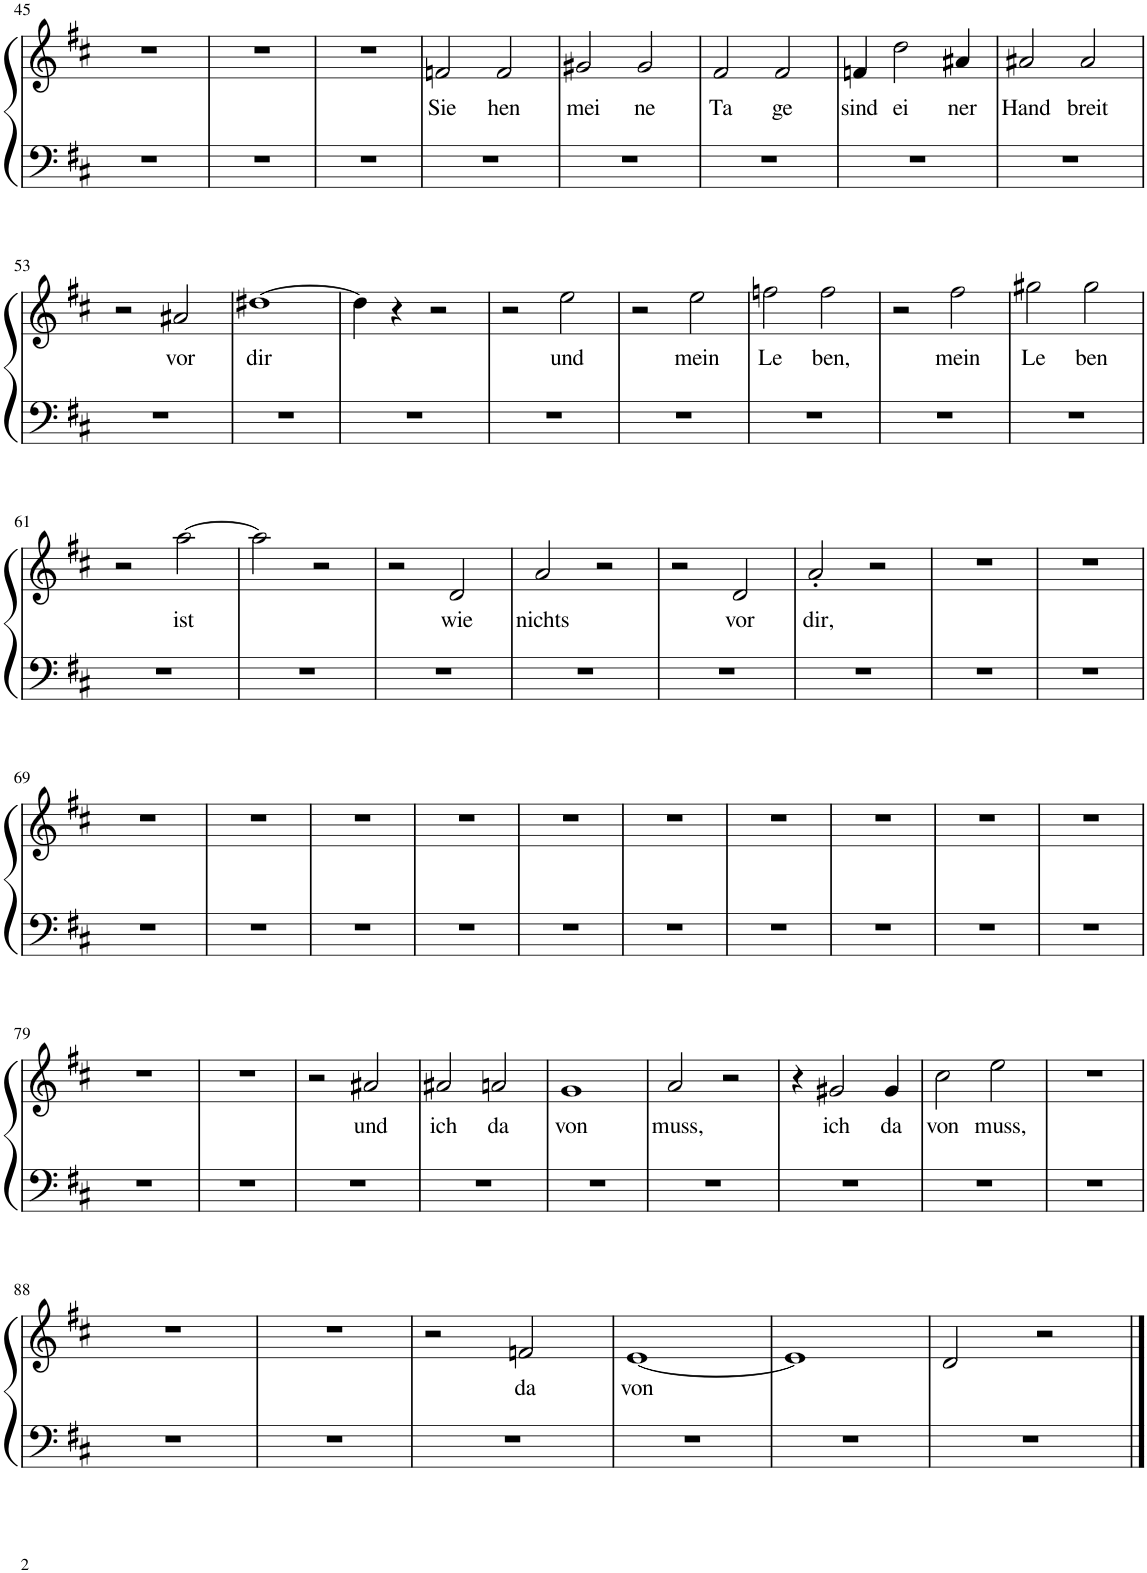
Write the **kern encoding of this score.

**kern	**kern	**text
*part1	*part1	*part1
*staff2	*staff1	*staff1
*I"Piano	*	*
*I'Pno.	*	*
!!LO:PB:g=z
*clefF4	*clefG2	*
*k[f#c#]	*k[f#c#]	*
*M2/2	*M2/2	*
=45	=45	=45
1r	1r	.
=46	=46	=46
1r	1r	.
=47	=47	=47
1r	1r	.
=48	=48	=48
!	!	!LO:LY:b
1r	2fn/	Sie
!	!	!LO:LY:b
.	2f/	hen
=49	=49	=49
!	!	!LO:LY:b
1r	2g#X/	mei
!	!	!LO:LY:b
.	2g#/	ne
=50	=50	=50
!	!	!LO:LY:b
1r	2f#/	Ta
!	!	!LO:LY:b
.	2f#/	ge
=51	=51	=51
!	!	!LO:LY:b
1r	4fn/	sind
!	!	!LO:LY:b
.	2dd\	ei
!	!	!LO:LY:b
.	4a#X/	ner
=52	=52	=52
!	!	!LO:LY:b
1r	2a#X/	Hand
!	!	!LO:LY:b
.	2a#/	breit
!!LO:LB:g=z
=53	=53	=53
1r	2r	.
!	!	!LO:LY:b
.	2a#X/	vor
=54	=54	=54
!	!	!LO:LY:b
1r	[1dd#X	dir
=55	=55	=55
1r	4dd#\]	.
.	4r	.
.	2r	.
=56	=56	=56
1r	2r	.
!	!	!LO:LY:b
.	2ee\	und
=57	=57	=57
1r	2r	.
!	!	!LO:LY:b
.	2ee\	mein
=58	=58	=58
!	!	!LO:LY:b
1r	2ffn\	Le
!	!	!LO:LY:b
.	2ff\	ben,
=59	=59	=59
1r	2r	.
!	!	!LO:LY:b
.	2ff#\	mein
=60	=60	=60
!	!	!LO:LY:b
1r	2gg#X\	Le
!	!	!LO:LY:b
.	2gg#\	ben
!!LO:LB:g=z
=61	=61	=61
1r	2r	.
!	!	!LO:LY:b
.	[2aa\	ist
=62	=62	=62
1r	2aa\]	.
.	2r	.
=63	=63	=63
1r	2r	.
!	!	!LO:LY:b
.	2d/	wie
=64	=64	=64
!	!	!LO:LY:b
1r	2a/	nichts
.	2r	.
=65	=65	=65
1r	2r	.
!	!	!LO:LY:b
.	2d/	vor
=66	=66	=66
!	!	!LO:LY:b
1r	2a'/	dir,
.	2r	.
=67	=67	=67
1r	1r	.
=68	=68	=68
1r	1r	.
!!LO:LB:g=z
=69	=69	=69
1r	1r	.
=70	=70	=70
1r	1r	.
=71	=71	=71
1r	1r	.
=72	=72	=72
1r	1r	.
=73	=73	=73
1r	1r	.
=74	=74	=74
1r	1r	.
=75	=75	=75
1r	1r	.
=76	=76	=76
1r	1r	.
=77	=77	=77
1r	1r	.
=78	=78	=78
1r	1r	.
!!LO:LB:g=z
=79	=79	=79
1r	1r	.
=80	=80	=80
1r	1r	.
=81	=81	=81
1r	2r	.
!	!	!LO:LY:b
.	2a#X/	und
=82	=82	=82
!	!	!LO:LY:b
1r	2a#X/	ich
!	!	!LO:LY:b
.	2an/	da
=83	=83	=83
!	!	!LO:LY:b
1r	1g	von
=84	=84	=84
!	!	!LO:LY:b
1r	2a/	muss,
.	2r	.
=85	=85	=85
1r	4r	.
!	!	!LO:LY:b
.	2g#X/	ich
!	!	!LO:LY:b
.	4g#/	da
=86	=86	=86
!	!	!LO:LY:b
1r	2cc#\	von
!	!	!LO:LY:b
.	2ee\	muss,
=87	=87	=87
1r	1r	.
!!LO:LB:g=z
=88	=88	=88
1r	1r	.
=89	=89	=89
1r	1r	.
=90	=90	=90
1r	2r	.
!	!	!LO:LY:b
.	2fn/	da
=91	=91	=91
!	!	!LO:LY:b
1r	[1e	von
=92	=92	=92
1r	1e]	.
=93	=93	=93
1r	2d/	.
.	2r	.
==	==	==
*-	*-	*-
